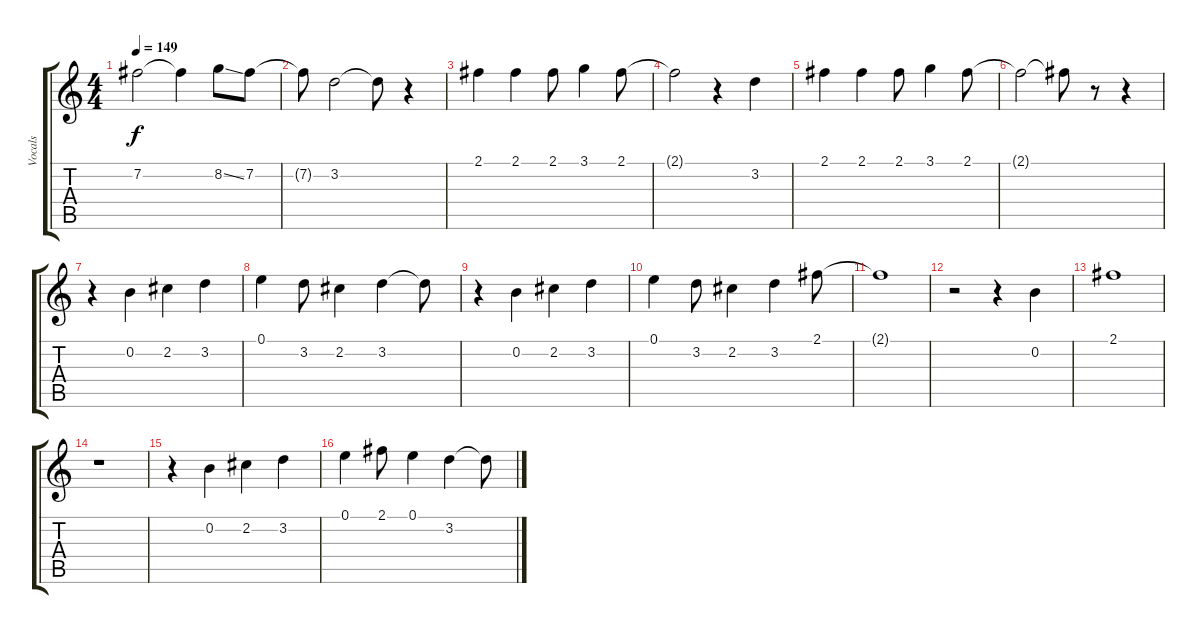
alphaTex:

\track ("Vocals" "Vocals") {instrument contrabass}
\staff {score tabs}
\tuning (E4 B3 G3 D3 A2 E2) {hide}
\ts (4 4)
\tempo 149
\clef g2
\ks c
7.2.2{dy f} 7.2{t}.4 8.2{ss}.8 7.2.8 |
7.2{t}.8 3.2.2 3.2{t}.8 r.4 |
2.1.4 2.1.4 2.1.8 3.1.4 2.1.8 |
2.1{t}.2 r.4 3.2.4 |
2.1.4 2.1.4 2.1.8 3.1.4 2.1.8 |
2.1{t}.2 2.1{t}.8 r.8 r.4 |
r.4 0.2.4 2.2.4 3.2.4 |
0.1.4 3.2.8 2.2.4 3.2.4 3.2{t}.8 |
r.4 0.2.4 2.2.4 3.2.4 |
0.1.4 3.2.8 2.2.4 3.2.4 2.1.8 |
2.1{t}.1 |
r.2 r.4 0.2.4 |
2.1.1 |
r.1 |
r.4 0.2.4 2.2.4 3.2.4 |
0.1.4 2.1.8 0.1.4 3.2.4 3.2{t}.8
